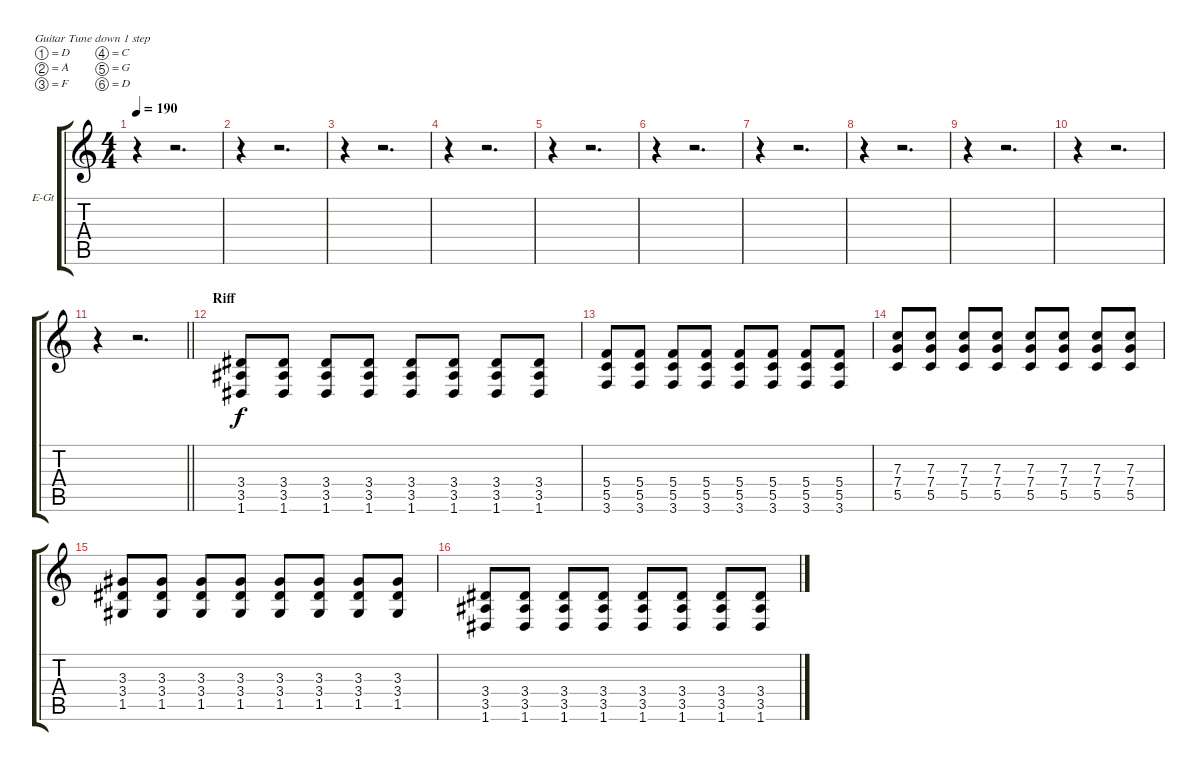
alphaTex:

\bracketExtendMode groupsimilarinstruments
\firstSystemTrackNameOrientation horizontal
\otherSystemsTrackNameOrientation horizontal
\track ("Rythm Guitar A" "E-Gt") {instrument distortionguitar}
\staff {score tabs}
\tuning (D4 A3 F3 C3 G2 D2)
\ts (4 4)
\tempo 190
\clef g2
\ks c
r.4{dy f} r.2{d} |
r.4 r.2{d} |
r.4 r.2{d} |
r.4 r.2{d} |
r.4 r.2{d} |
r.4 r.2{d} |
r.4 r.2{d} |
r.4 r.2{d} |
r.4 r.2{d} |
r.4 r.2{d} |
\barLineRight lightlight
r.4 r.2{d} |
\section ("" "Riff")
(3.4 3.5 1.6).8 (3.4 3.5 1.6).8 (3.4 3.5 1.6).8 (3.4 3.5 1.6).8 (3.4 3.5 1.6).8 (3.4 3.5 1.6).8 (3.4 3.5 1.6).8 (3.4 3.5 1.6).8 |
(5.4 5.5 3.6).8 (5.4 5.5 3.6).8 (5.4 5.5 3.6).8 (5.4 5.5 3.6).8 (5.4 5.5 3.6).8 (5.4 5.5 3.6).8 (5.4 5.5 3.6).8 (5.4 5.5 3.6).8 |
(7.3 7.4 5.5).8 (7.3 7.4 5.5).8 (7.3 7.4 5.5).8 (7.3 7.4 5.5).8 (7.3 7.4 5.5).8 (7.3 7.4 5.5).8 (7.3 7.4 5.5).8 (7.3 7.4 5.5).8 |
(3.3 3.4 1.5).8 (3.3 3.4 1.5).8 (3.3 3.4 1.5).8 (3.3 3.4 1.5).8 (3.3 3.4 1.5).8 (3.3 3.4 1.5).8 (3.3 3.4 1.5).8 (3.3 3.4 1.5).8 |
(3.4 3.5 1.6).8 (3.4 3.5 1.6).8 (3.4 3.5 1.6).8 (3.4 3.5 1.6).8 (3.4 3.5 1.6).8 (3.4 3.5 1.6).8 (3.4 3.5 1.6).8 (3.4 3.5 1.6).8
